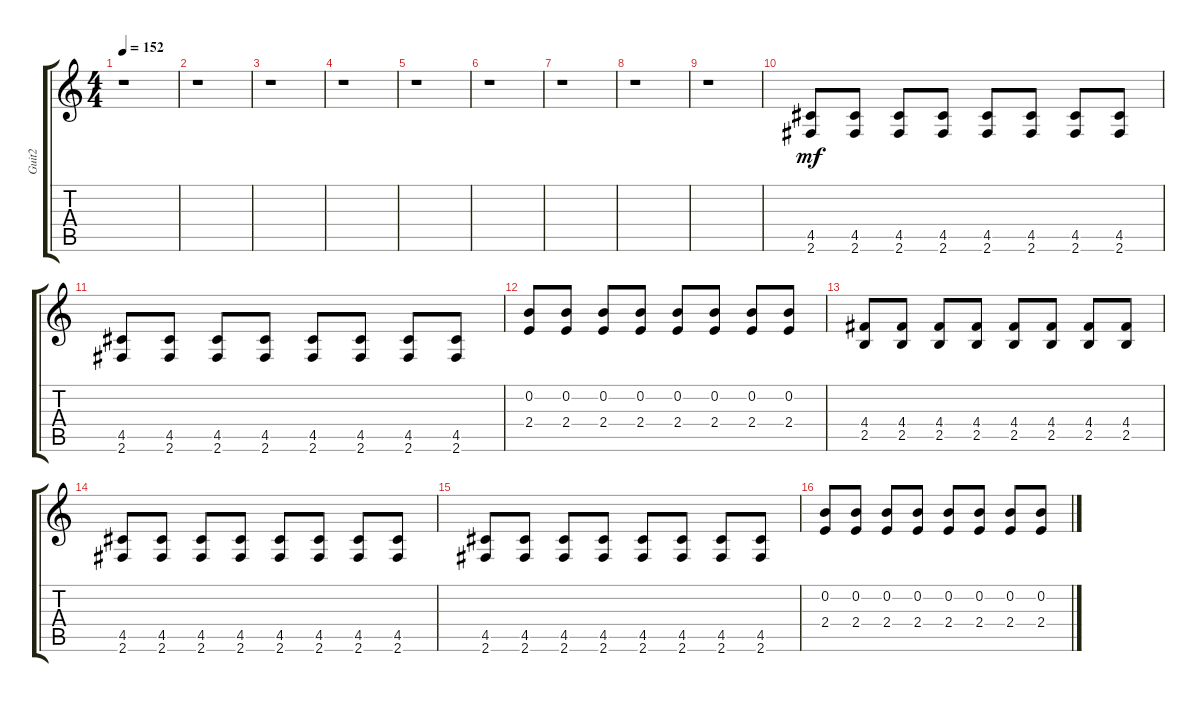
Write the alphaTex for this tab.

\track ("Guit2" "Guit2") {instrument distortionguitar}
\staff {score tabs}
\tuning (E4 B3 G3 D3 A2 E2) {hide}
\ts (4 4)
\tempo 152
\clef g2
\ks c
r.1{dy mf} |
r.1 |
r.1 |
r.1 |
r.1 |
r.1 |
r.1 |
r.1 |
r.1 |
(4.5 2.6).8{volume 14 instrument distortionguitar} (4.5 2.6).8 (4.5 2.6).8 (4.5 2.6).8 (4.5 2.6).8 (4.5 2.6).8 (4.5 2.6).8 (4.5 2.6).8 |
(4.5 2.6).8 (4.5 2.6).8 (4.5 2.6).8 (4.5 2.6).8 (4.5 2.6).8 (4.5 2.6).8 (4.5 2.6).8 (4.5 2.6).8 |
(0.2 2.4).8 (0.2 2.4).8 (0.2 2.4).8 (0.2 2.4).8 (0.2 2.4).8 (0.2 2.4).8 (0.2 2.4).8 (0.2 2.4).8 |
(4.4 2.5).8 (4.4 2.5).8 (4.4 2.5).8 (4.4 2.5).8 (4.4 2.5).8 (4.4 2.5).8 (4.4 2.5).8 (4.4 2.5).8 |
(4.5 2.6).8 (4.5 2.6).8 (4.5 2.6).8 (4.5 2.6).8 (4.5 2.6).8 (4.5 2.6).8 (4.5 2.6).8 (4.5 2.6).8 |
(4.5 2.6).8 (4.5 2.6).8 (4.5 2.6).8 (4.5 2.6).8 (4.5 2.6).8 (4.5 2.6).8 (4.5 2.6).8 (4.5 2.6).8 |
(0.2 2.4).8 (0.2 2.4).8 (0.2 2.4).8 (0.2 2.4).8 (0.2 2.4).8 (0.2 2.4).8 (0.2 2.4).8 (0.2 2.4).8
